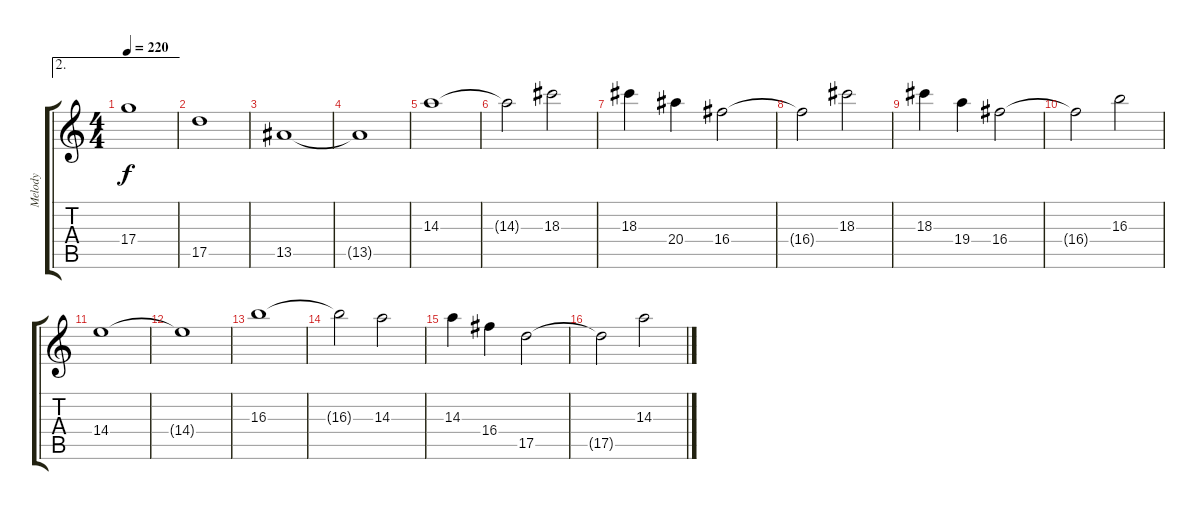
\track ("Melody" "Melody") {instrument electricguitarjazz}
\staff {score tabs}
\tuning (E4 B3 G3 D3 A2 E2) {hide}
\ae 2
\ts (4 4)
\tempo 220
\clef g2
\ks c
17.4.1{dy f} |
17.5.1 |
13.5.1 |
13.5{t}.1 |
14.3.1 |
14.3{t}.2 18.3.2 |
18.3.4 20.4.4 16.4.2 |
16.4{t}.2 18.3.2 |
18.3.4 19.4.4 16.4.2 |
16.4{t}.2 16.3.2 |
14.4.1 |
14.4{t}.1 |
16.3.1 |
16.3{t}.2 14.3.2 |
14.3.4 16.4.4 17.5.2 |
17.5{t}.2 14.3.2
